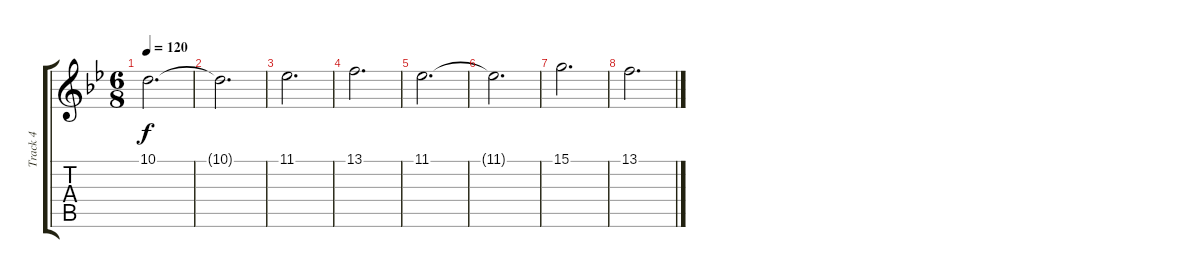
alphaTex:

\track ("Track 4" "Track 4") {instrument acousticgrandpiano}
\staff {score tabs}
\tuning (E4 B3 G3 D3 A2 E2) {hide}
\ts (6 8)
\tempo 120
\clef g2
\ks bb
10.1.2{d dy f} |
10.1{t}.2{d} |
11.1.2{d} |
13.1.2{d} |
11.1.2{d} |
11.1{t}.2{d} |
15.1.2{d} |
13.1.2{d}
